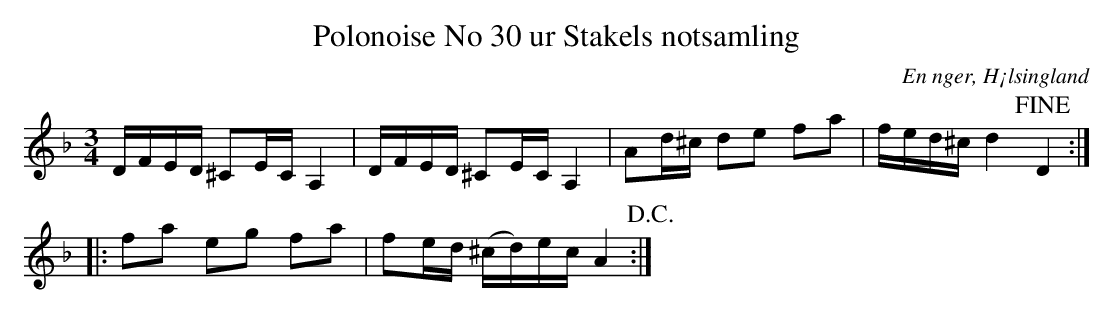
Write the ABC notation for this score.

X:1
T:Polonoise No 30 ur Stakels notsamling
O:En nger, H¡lsingland
M:3/4
L:1/16
K:Dm
DFED ^C2EC A,4 | DFED ^C2EC A,4 | A2d^c d2e2 f2a2 | fed^c d4 !fine! D4 ::
f2a2 e2g2 f2a2 | f2ed (^cd)ec A4 !D.C.! :|
